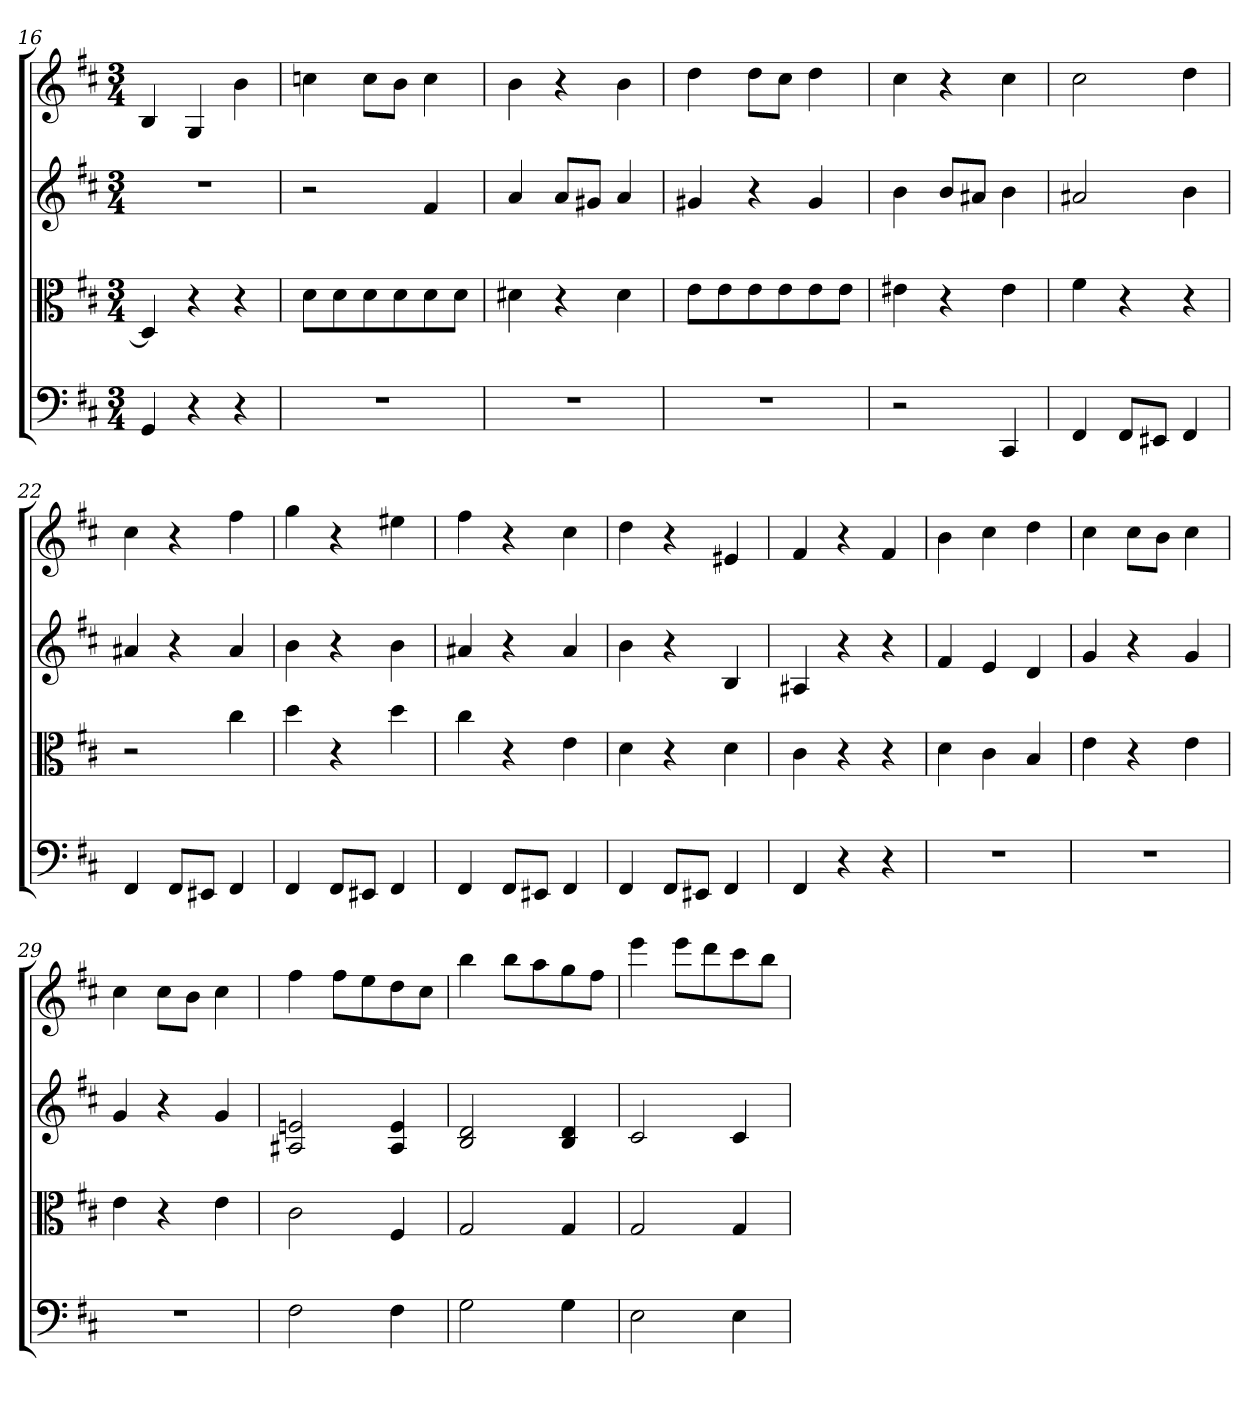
**kern	**kern	**kern	**kern
*part4	*part3	*part2	*part1
*staff4	*staff3	*staff2	*staff1
*clefF4	*clefC3	*clefG2	*clefG2
*k[f#c#]	*k[f#c#]	*k[f#c#]	*k[f#c#]
*b:	*b:	*b:	*b:
*M3/4	*M3/4	*M3/4	*M3/4
=16	=16	=16	=16
4GG/	4D/]	2.r	4B/
4r	4r	.	4G/
4r	4r	.	4b\
=17	=17	=17	=17
2.r	8d\L	2r	4ccn\
.	8d\	.	.
.	8d\	.	8cc\L
.	8d\	.	8b\J
.	8d\	4f#/	4cc\
.	8d\J	.	.
=18	=18	=18	=18
2.r	4d#X\	4a/	4b\
.	4r	8a/L	4r
.	.	8g#X/J	.
.	4d#\	4a/	4b\
=19	=19	=19	=19
2.r	8e\L	4g#X/	4dd\
.	8e\	.	.
.	8e\	4r	8dd\L
.	8e\	.	8cc#\J
.	8e\	4g#/	4dd\
.	8e\J	.	.
=20	=20	=20	=20
2r	4e#X\	4b\	4cc#\
.	4r	8b/L	4r
.	.	8a#X/J	.
4CC#/	4e#\	4b\	4cc#\
=21	=21	=21	=21
4FF#/	4f#\	2a#X/	2cc#\
8FF#/L	4r	.	.
8EE#X/J	.	.	.
4FF#/	4r	4b\	4dd\
=22	=22	=22	=22
4FF#/	2r	4a#X/	4cc#\
8FF#/L	.	4r	4r
8EE#X/J	.	.	.
4FF#/	4cc#\	4a#/	4ff#\
=23	=23	=23	=23
4FF#/	4dd\	4b\	4gg\
8FF#/L	4r	4r	4r
8EE#X/J	.	.	.
4FF#/	4dd\	4b\	4ee#X\
=24	=24	=24	=24
4FF#/	4cc#\	4a#X/	4ff#\
8FF#/L	4r	4r	4r
8EE#X/J	.	.	.
4FF#/	4e\	4a#/	4cc#\
=25	=25	=25	=25
4FF#/	4d\	4b\	4dd\
8FF#/L	4r	4r	4r
8EE#X/J	.	.	.
4FF#/	4d\	4B/	4e#X/
=26	=26	=26	=26
4FF#/	4c#\	4A#X/	4f#/
4r	4r	4r	4r
4r	4r	4r	4f#/
=27	=27	=27	=27
2.r	4d\	4f#/	4b\
.	4c#\	4e/	4cc#\
.	4B/	4d/	4dd\
=28	=28	=28	=28
2.r	4e\	4g/	4cc#\
.	4r	4r	8cc#\L
.	.	.	8b\J
.	4e\	4g/	4cc#\
=29	=29	=29	=29
2.r	4e\	4g/	4cc#\
.	4r	4r	8cc#\L
.	.	.	8b\J
.	4e\	4g/	4cc#\
=30	=30	=30	=30
2F#\	2c#\	2A#X/ 2en/	4ff#\
.	.	.	8ff#\L
.	.	.	8ee\
4F#\	4F#/	4A#/ 4e/	8dd\
.	.	.	8cc#\J
=31	=31	=31	=31
2G\	2G/	2B/ 2d/	4bb\
.	.	.	8bb\L
.	.	.	8aa\
4G\	4G/	4B/ 4d/	8gg\
.	.	.	8ff#\J
=32	=32	=32	=32
2E\	2G/	2c#/	4eee\
.	.	.	8eee\L
.	.	.	8ddd\
4E\	4G/	4c#/	8ccc#\
.	.	.	8bb\J
=	=	=	=
*-	*-	*-	*-
